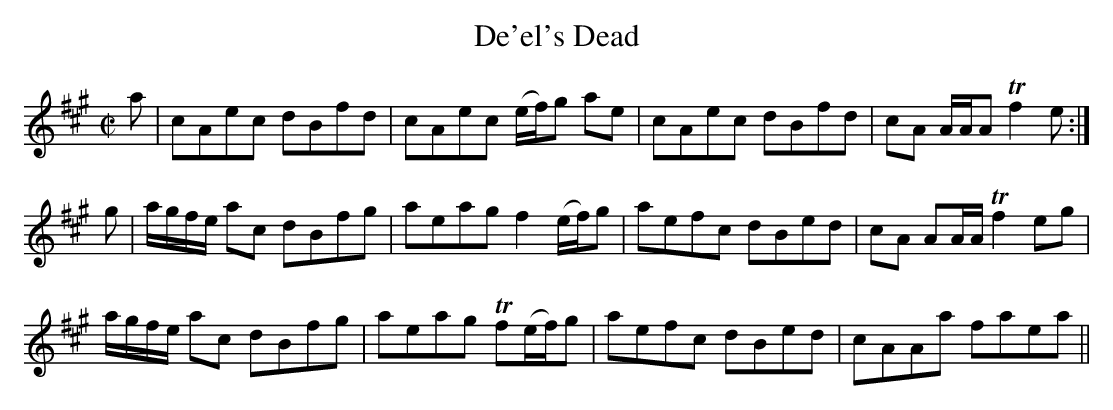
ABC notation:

X:1
T:De'el's Dead
M:C|
L:1/8
K:A
a|cAec dBfd|cAec (e/f/)g ae|cAec dBfd|cA A/A/ATf2e:|
g|a/g/f/e/ ac dBfg|aeag  f2 (e/f/)g|aefc dBed|cA AA/A/ Tf2 eg|
a/g/f/e/ ac dBfg|aeag Tf(e/f/)g|aefc dBed|cAAa faea||
